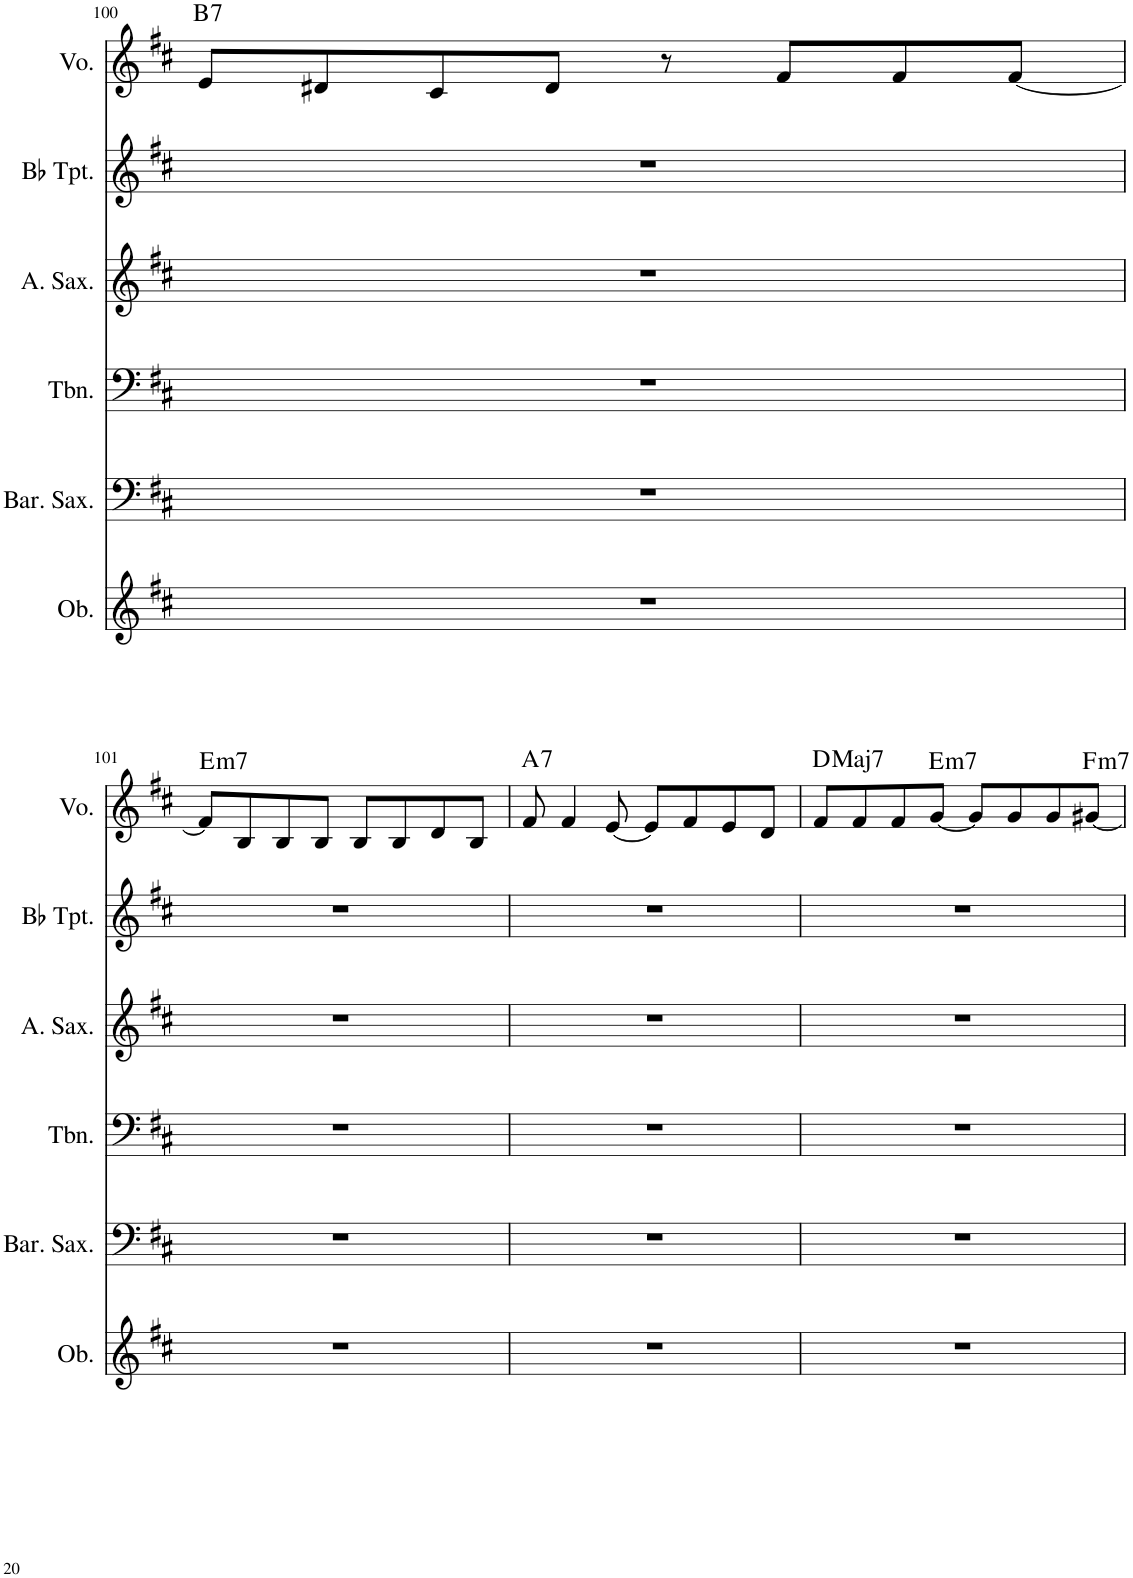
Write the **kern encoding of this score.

**kern	**kern	**kern	**kern	**kern	**kern	**harte
*part6	*part5	*part4	*part3	*part2	*part1	*part1
*staff6	*staff5	*staff4	*staff3	*staff2	*staff1	*
*I"Oboe	*I"Baritone Saxophone	*I"Trombone	*I"Alto Saxophone	*I"Bb Trumpet	*I"Voice	*
*I'Ob.	*I'Bar. Sax.	*I'Tbn.	*I'A. Sax.	*I'Bb Tpt.	*I'Vo.	*
!!LO:PB:g=z
*clefG2	*clefF4	*clefF4	*clefG2	*clefG2	*clefG2	*
*	*ITrd12c21	*	*ITrd5c9	*ITrd1c2	*	*
*k[f#c#]	*k[f#c#]	*k[f#c#]	*k[f#c#]	*k[f#c#]	*k[f#c#]	*
*M4/4	*M4/4	*M4/4	*M4/4	*M4/4	*M4/4	*
=100	=100	=100	=100	=100	=100	=100
!	!	!	!	!	!	!LO:H:kt=7
1r	1r	1r	1r	1r	8e/L	B:7
.	.	.	.	.	8d#X/	.
.	.	.	.	.	8c#/	.
.	.	.	.	.	8d#/J	.
.	.	.	.	.	8r	.
.	.	.	.	.	8f#/L	.
.	.	.	.	.	8f#/	.
.	.	.	.	.	[8f#/J	.
!!LO:LB:g=z
=101	=101	=101	=101	=101	=101	=101
!	!	!	!	!	!	!LO:H:kt=m7
1r	1r	1r	1r	1r	8f#/L]	E:min7
.	.	.	.	.	8B/	.
.	.	.	.	.	8B/	.
.	.	.	.	.	8B/J	.
.	.	.	.	.	8B/L	.
.	.	.	.	.	8B/	.
.	.	.	.	.	8d/	.
.	.	.	.	.	8B/J	.
=102	=102	=102	=102	=102	=102	=102
!	!	!	!	!	!	!LO:H:kt=7
1r	1r	1r	1r	1r	8f#/	A:7
.	.	.	.	.	4f#/	.
.	.	.	.	.	[8e/	.
.	.	.	.	.	8e/L]	.
.	.	.	.	.	8f#/	.
.	.	.	.	.	8e/	.
.	.	.	.	.	8d/J	.
=103	=103	=103	=103	=103	=103	=103
!	!	!	!	!	!	!LO:H:kt=Maj7
1r	1r	1r	1r	1r	8f#/L	D:maj7
.	.	.	.	.	8f#/	.
.	.	.	.	.	8f#/	.
!	!	!	!	!	!	!LO:H:kt=m7
.	.	.	.	.	[8g/J	E:min7
.	.	.	.	.	8g/L]	.
.	.	.	.	.	8g/	.
.	.	.	.	.	8g/	.
!	!	!	!	!	!	!LO:H:kt=m7
.	.	.	.	.	[8g#X/J	F:min7
=	=	=	=	=	=	=
*-	*-	*-	*-	*-	*-	*-
